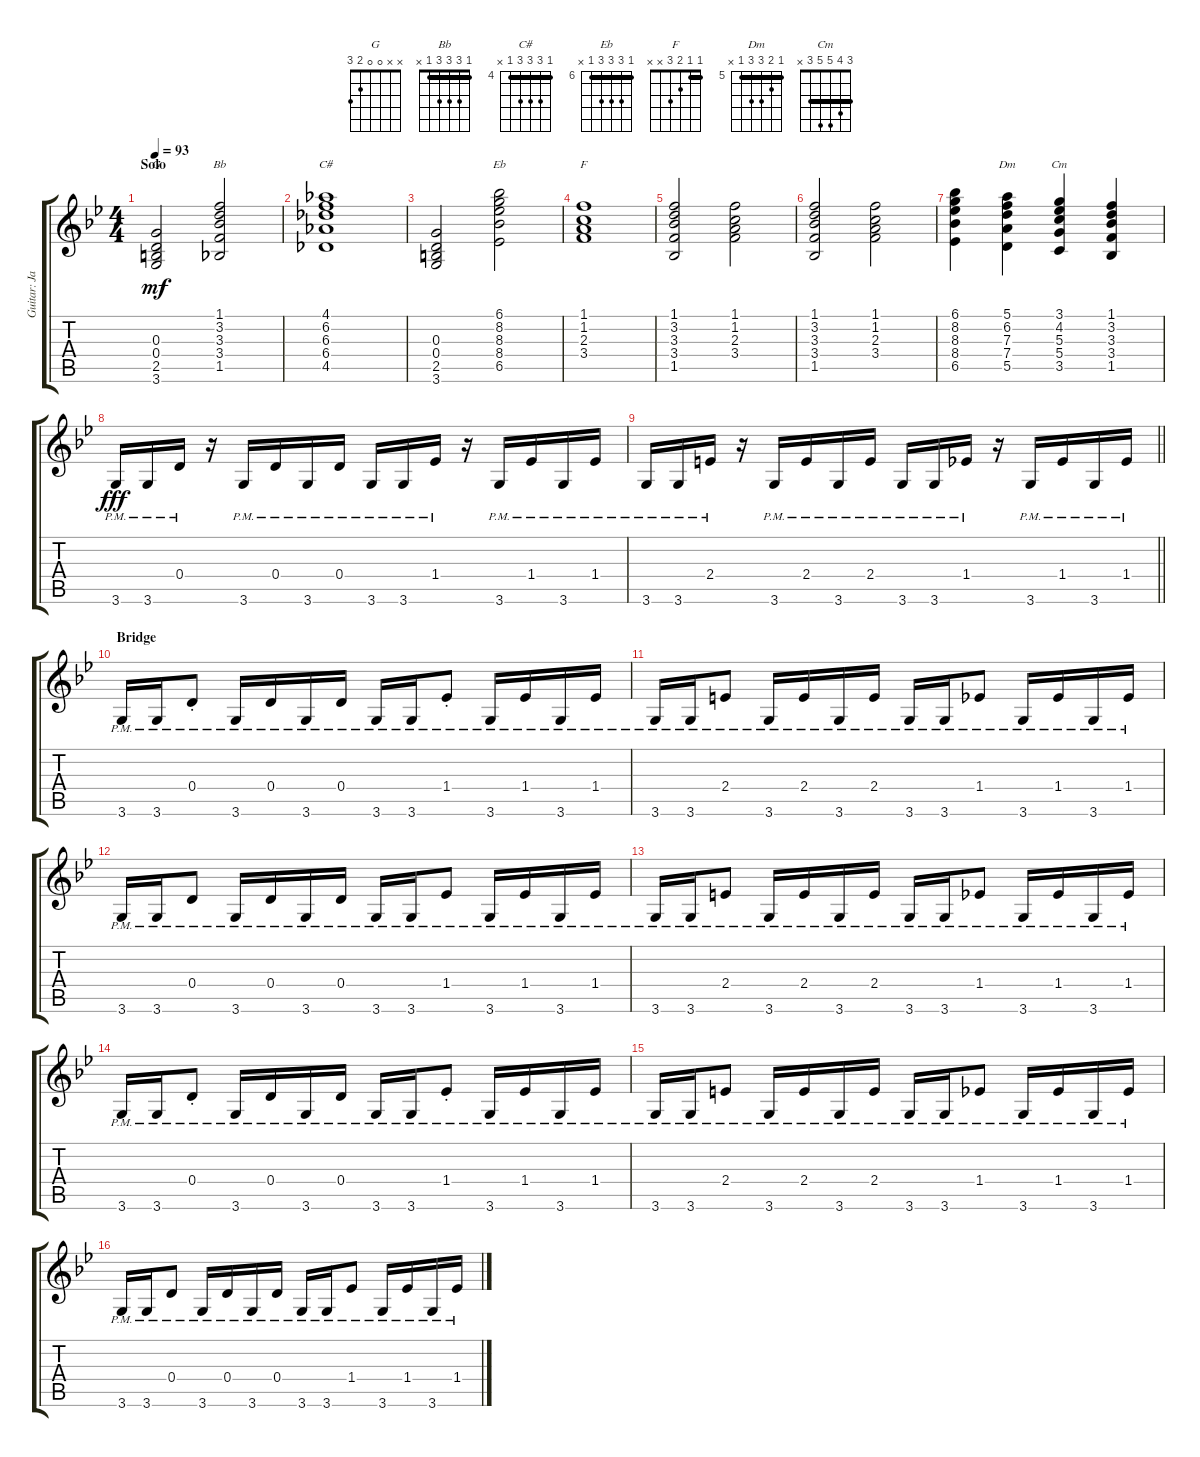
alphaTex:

\track ("Guitar: Jan" "Guitar: Ja") {instrument distortionguitar}
\staff {score tabs}
\tuning (E4 B3 G3 D3 A2 E2) {hide}
\chord ("G" x x 0 0 2 3)
\chord ("Bb" 1 3 3 3 1 x) {barre 1}
\chord ("C#" 4 6 6 6 4 x) {firstfret 4 barre 4}
\chord ("Eb" 6 8 8 8 6 x) {firstfret 6 barre 6}
\chord ("F" 1 1 2 3 x x) {barre 1}
\chord ("Dm" 5 6 7 7 5 x) {firstfret 5 barre 5}
\chord ("Cm" 3 4 5 5 3 x) {barre 3}
\ts (4 4)
\section ("" "Solo")
\tempo 93
\clef g2
\ks bb
(0.3 0.4 2.5 3.6).2{ch "G" dy mf} (1.1 3.2 3.3 3.4 1.5).2{ch "Bb"} |
(4.1 6.2 6.3 6.4 4.5).1{ch "C#"} |
(0.3 0.4 2.5 3.6).2 (6.1 8.2 8.3 8.4 6.5).2{ch "Eb"} |
(1.1 1.2 2.3 3.4).1{ch "F"} |
(1.1 3.2 3.3 3.4 1.5).2 (1.1 1.2 2.3 3.4).2 |
(1.1 3.2 3.3 3.4 1.5).2 (1.1 1.2 2.3 3.4).2 |
(6.1 8.2 8.3 8.4 6.5).4 (5.1 6.2 7.3 7.4 5.5).4{ch "Dm"} (3.1 4.2 5.3 5.4 3.5).4{ch "Cm"} (1.1 3.2 3.3 3.4 1.5).4 |
3.6{pm}.16{dy fff volume 13} 3.6{pm}.16 0.4{pm}.16 r.16 3.6{pm}.16 0.4{pm}.16 3.6{pm}.16 0.4{pm}.16 3.6{pm}.16 3.6{pm}.16 1.4{pm}.16 r.16 3.6{pm}.16 1.4{pm}.16 3.6{pm}.16 1.4{pm}.16 |
\barLineRight lightlight
3.6{pm}.16 3.6{pm}.16 2.4{pm}.16 r.16 3.6{pm}.16 2.4{pm}.16 3.6{pm}.16 2.4{pm}.16 3.6{pm}.16 3.6{pm}.16 1.4{pm}.16 r.16 3.6{pm}.16 1.4{pm}.16 3.6{pm}.16 1.4{pm}.16 |
\section ("" "Bridge")
3.6{pm}.16 3.6{pm}.16 0.4{pm st}.8 3.6{pm}.16 0.4{pm}.16 3.6{pm}.16 0.4{pm}.16 3.6{pm}.16 3.6{pm}.16 1.4{pm st}.8 3.6{pm}.16 1.4{pm}.16 3.6{pm}.16 1.4{pm}.16 |
3.6{pm}.16 3.6{pm}.16 2.4{pm}.8 3.6{pm}.16 2.4{pm}.16 3.6{pm}.16 2.4{pm}.16 3.6{pm}.16 3.6{pm}.16 1.4{pm}.8 3.6{pm}.16 1.4{pm}.16 3.6{pm}.16 1.4{pm}.16 |
3.6{pm}.16 3.6{pm}.16 0.4{pm}.8 3.6{pm}.16 0.4{pm}.16 3.6{pm}.16 0.4{pm}.16 3.6{pm}.16 3.6{pm}.16 1.4{pm}.8 3.6{pm}.16 1.4{pm}.16 3.6{pm}.16 1.4{pm}.16 |
3.6{pm}.16 3.6{pm}.16 2.4{pm}.8 3.6{pm}.16 2.4{pm}.16 3.6{pm}.16 2.4{pm}.16 3.6{pm}.16 3.6{pm}.16 1.4{pm}.8 3.6{pm}.16 1.4{pm}.16 3.6{pm}.16 1.4{pm}.16 |
3.6{pm}.16 3.6{pm}.16 0.4{pm st}.8 3.6{pm}.16 0.4{pm}.16 3.6{pm}.16 0.4{pm}.16 3.6{pm}.16 3.6{pm}.16 1.4{pm st}.8 3.6{pm}.16 1.4{pm}.16 3.6{pm}.16 1.4{pm}.16 |
3.6{pm}.16 3.6{pm}.16 2.4{pm}.8 3.6{pm}.16 2.4{pm}.16 3.6{pm}.16 2.4{pm}.16 3.6{pm}.16 3.6{pm}.16 1.4{pm}.8 3.6{pm}.16 1.4{pm}.16 3.6{pm}.16 1.4{pm}.16 |
3.6{pm}.16 3.6{pm}.16 0.4{pm}.8 3.6{pm}.16 0.4{pm}.16 3.6{pm}.16 0.4{pm}.16 3.6{pm}.16 3.6{pm}.16 1.4{pm}.8 3.6{pm}.16 1.4{pm}.16 3.6{pm}.16 1.4{pm}.16
